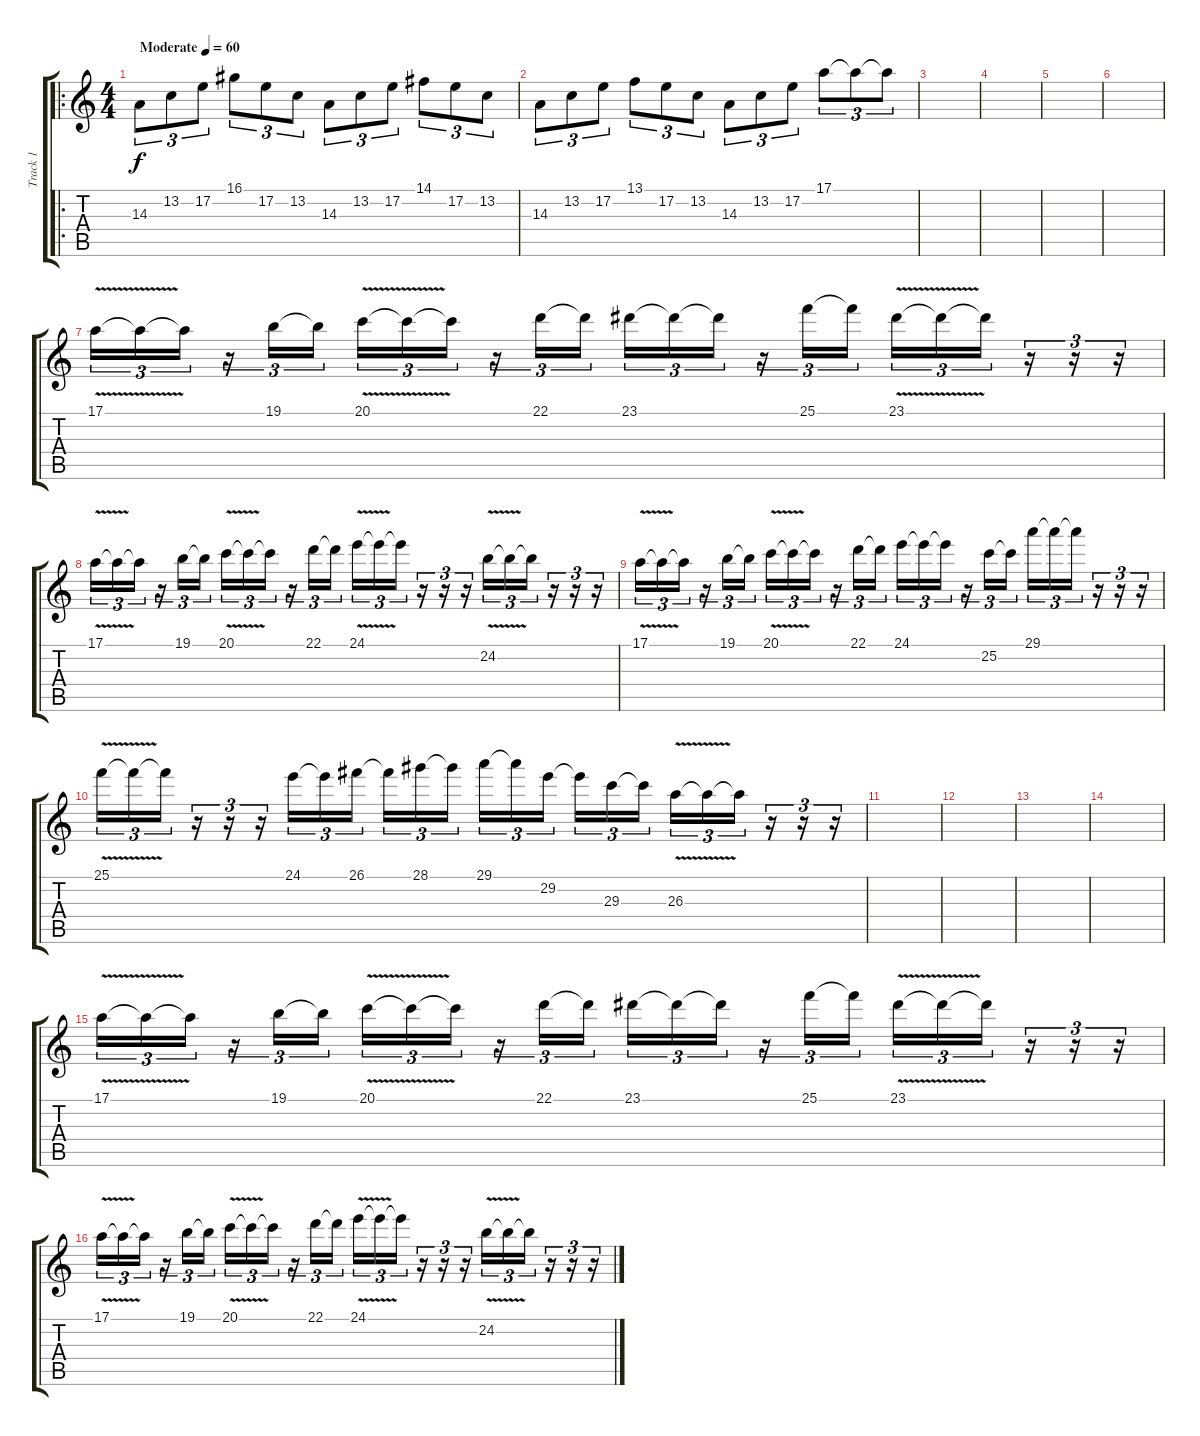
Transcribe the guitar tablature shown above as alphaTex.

\track ("Track 1" "Track 1") {instrument vibraphone}
\staff {score tabs}
\tuning (E4 B3 G3 D3 A2 E2) {hide}
\ro
\ts (4 4)
\tempo (60 "Moderate")
\clef g2
\ks c
14.3.8{tu (3 2) dy f instrument vibraphone} 13.2.8{tu (3 2)} 17.2.8{tu (3 2)} 16.1.8{tu (3 2)} 17.2.8{tu (3 2)} 13.2.8{tu (3 2)} 14.3.8{tu (3 2)} 13.2.8{tu (3 2)} 17.2.8{tu (3 2)} 14.1.8{tu (3 2)} 17.2.8{tu (3 2)} 13.2.8{tu (3 2)} |
14.3.8{tu (3 2)} 13.2.8{tu (3 2)} 17.2.8{tu (3 2)} 13.1.8{tu (3 2)} 17.2.8{tu (3 2)} 13.2.8{tu (3 2)} 14.3.8{tu (3 2)} 13.2.8{tu (3 2)} 17.2.8{tu (3 2)} 17.1.8{tu (3 2)} 17.1{t}.8{tu (3 2)} 17.1{t}.8{tu (3 2)} |
|
|
|
|
17.1{v}.16{tu (3 2)} 17.1{t}.16{tu (3 2)} 17.1{t}.16{tu (3 2)} r.16{tu (3 2)} 19.1.16{tu (3 2)} 19.1{t}.16{tu (3 2)} 20.1{v}.16{tu (3 2)} 20.1{t}.16{tu (3 2)} 20.1{t}.16{tu (3 2)} r.16{tu (3 2)} 22.1.16{tu (3 2)} 22.1{t}.16{tu (3 2)} 23.1.16{tu (3 2)} 23.1{t}.16{tu (3 2)} 23.1{t}.16{tu (3 2)} r.16{tu (3 2)} 25.1.16{tu (3 2)} 25.1{t}.16{tu (3 2)} 23.1{v}.16{tu (3 2)} 23.1{t}.16{tu (3 2)} 23.1{t}.16{tu (3 2)} r.16{tu (3 2)} r.16{tu (3 2)} r.16{tu (3 2)} |
17.1{v}.16{tu (3 2)} 17.1{t}.16{tu (3 2)} 17.1{t}.16{tu (3 2)} r.16{tu (3 2)} 19.1.16{tu (3 2)} 19.1{t}.16{tu (3 2)} 20.1{v}.16{tu (3 2)} 20.1{t}.16{tu (3 2)} 20.1{t}.16{tu (3 2)} r.16{tu (3 2)} 22.1.16{tu (3 2)} 22.1{t}.16{tu (3 2)} 24.1{v}.16{tu (3 2)} 24.1{t}.16{tu (3 2)} 24.1{t}.16{tu (3 2)} r.16{tu (3 2)} r.16{tu (3 2)} r.16{tu (3 2)} 24.2{v}.16{tu (3 2)} 24.2{t}.16{tu (3 2)} 24.2{t}.16{tu (3 2)} r.16{tu (3 2)} r.16{tu (3 2)} r.16{tu (3 2)} |
17.1{v}.16{tu (3 2)} 17.1{t}.16{tu (3 2)} 17.1{t}.16{tu (3 2)} r.16{tu (3 2)} 19.1.16{tu (3 2)} 19.1{t}.16{tu (3 2)} 20.1{v}.16{tu (3 2)} 20.1{t}.16{tu (3 2)} 20.1{t}.16{tu (3 2)} r.16{tu (3 2)} 22.1.16{tu (3 2)} 22.1{t}.16{tu (3 2)} 24.1.16{tu (3 2)} 24.1{t}.16{tu (3 2)} 24.1{t}.16{tu (3 2)} r.16{tu (3 2)} 25.2.16{tu (3 2)} 25.2{t}.16{tu (3 2)} 29.1.16{tu (3 2)} 29.1{t}.16{tu (3 2)} 29.1{t}.16{tu (3 2)} r.16{tu (3 2)} r.16{tu (3 2)} r.16{tu (3 2)} |
25.1{v}.16{tu (3 2)} 25.1{t}.16{tu (3 2)} 25.1{t}.16{tu (3 2)} r.16{tu (3 2)} r.16{tu (3 2)} r.16{tu (3 2)} 24.1.16{tu (3 2)} 24.1{t}.16{tu (3 2)} 26.1.16{tu (3 2) beam splitsecondary} 26.1{t}.16{tu (3 2)} 28.1.16{tu (3 2)} 28.1{t}.16{tu (3 2)} 29.1.16{tu (3 2)} 29.1{t}.16{tu (3 2)} 29.2.16{tu (3 2) beam splitsecondary} 29.2{t}.16{tu (3 2)} 29.3.16{tu (3 2)} 29.3{t}.16{tu (3 2)} 26.3{v}.16{tu (3 2)} 26.3{t}.16{tu (3 2)} 26.3{t}.16{tu (3 2)} r.16{tu (3 2)} r.16{tu (3 2)} r.16{tu (3 2)} |
|
|
|
|
17.1{v}.16{tu (3 2)} 17.1{t}.16{tu (3 2)} 17.1{t}.16{tu (3 2)} r.16{tu (3 2)} 19.1.16{tu (3 2)} 19.1{t}.16{tu (3 2)} 20.1{v}.16{tu (3 2)} 20.1{t}.16{tu (3 2)} 20.1{t}.16{tu (3 2)} r.16{tu (3 2)} 22.1.16{tu (3 2)} 22.1{t}.16{tu (3 2)} 23.1.16{tu (3 2)} 23.1{t}.16{tu (3 2)} 23.1{t}.16{tu (3 2)} r.16{tu (3 2)} 25.1.16{tu (3 2)} 25.1{t}.16{tu (3 2)} 23.1{v}.16{tu (3 2)} 23.1{t}.16{tu (3 2)} 23.1{t}.16{tu (3 2)} r.16{tu (3 2)} r.16{tu (3 2)} r.16{tu (3 2)} |
17.1{v}.16{tu (3 2)} 17.1{t}.16{tu (3 2)} 17.1{t}.16{tu (3 2)} r.16{tu (3 2)} 19.1.16{tu (3 2)} 19.1{t}.16{tu (3 2)} 20.1{v}.16{tu (3 2)} 20.1{t}.16{tu (3 2)} 20.1{t}.16{tu (3 2)} r.16{tu (3 2)} 22.1.16{tu (3 2)} 22.1{t}.16{tu (3 2)} 24.1{v}.16{tu (3 2)} 24.1{t}.16{tu (3 2)} 24.1{t}.16{tu (3 2)} r.16{tu (3 2)} r.16{tu (3 2)} r.16{tu (3 2)} 24.2{v}.16{tu (3 2)} 24.2{t}.16{tu (3 2)} 24.2{t}.16{tu (3 2)} r.16{tu (3 2)} r.16{tu (3 2)} r.16{tu (3 2)}
